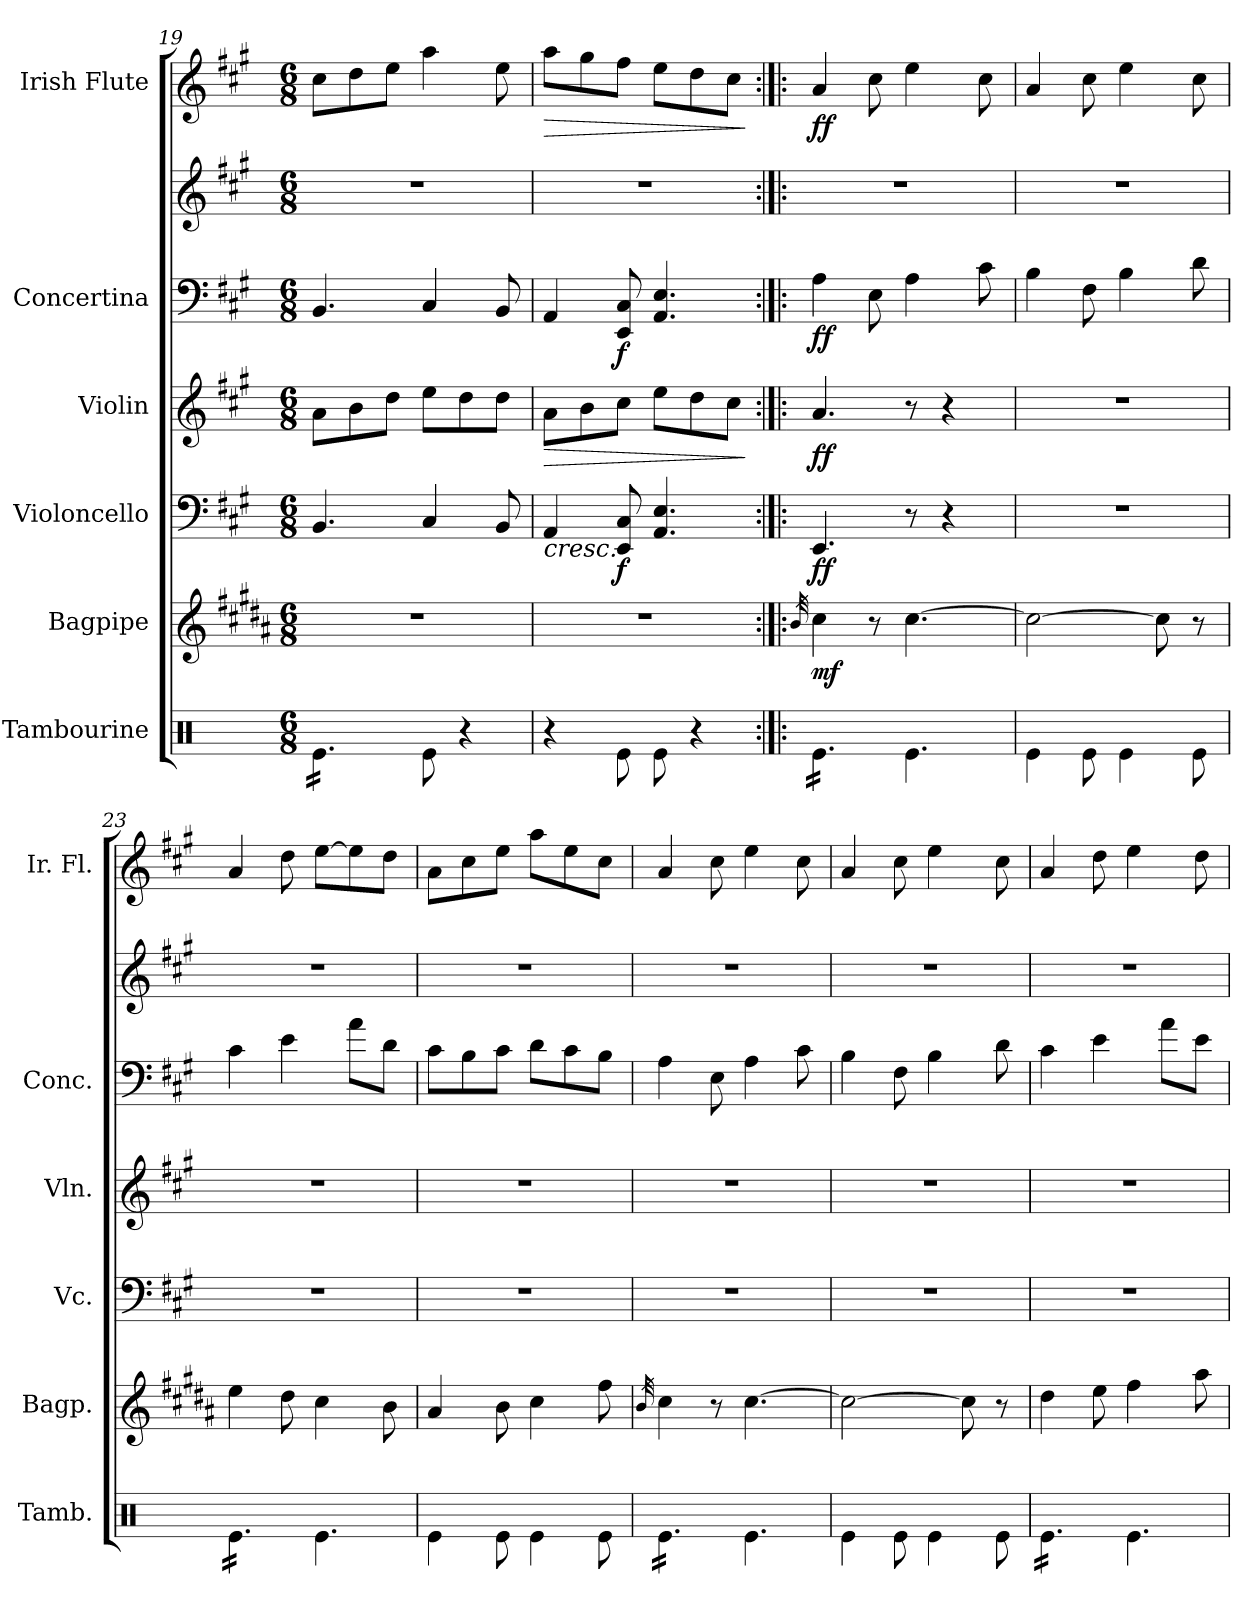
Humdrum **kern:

**kern	**kern	**dynam	**kern	**dynam	**kern	**dynam	**kern	**kern	**dynam	**kern	**dynam
*part6	*part5	*part5	*part4	*part4	*part3	*part3	*part2	*part2	*part2	*part1	*part1
*staff7	*staff6	*staff6	*staff5	*staff5	*staff4	*staff4	*staff3	*staff2	*staff2/3	*staff1	*staff1
*I"Tambourine	*I"Bagpipe	*	*I"Violoncello	*	*I"Violin	*	*I"Concertina	*	*	*I"Irish Flute	*
*I'Tamb.	*I'Bagp.	*	*I'Vc.	*	*I'Vln.	*	*I'Conc.	*	*	*I'Ir. Fl.	*
*clefX	*clefG2	*	*clefF4	*	*clefG2	*	*clefF4	*clefG2	*	*clefG2	*
*	*ITrd1c2	*	*	*	*	*	*	*	*	*	*
*k[]	*k[f#c#g#]	*	*k[f#c#g#]	*	*k[f#c#g#]	*	*k[f#c#g#]	*k[f#c#g#]	*	*k[f#c#g#]	*
*M6/8	*M6/8	*	*M6/8	*	*M6/8	*	*M6/8	*M6/8	*	*M6/8	*
=19	=19	=19	=19	=19	=19	=19	=19	=19	=19	=19	=19
*tremolo	*	*	*	*	*	*	*	*	*	*	*
16Re\LL	2.r	.	4.BB/	.	8a\L	.	4.BB/	2.r	.	8cc#\L	.
16Re\	.	.	.	.	.	.	.	.	.	.	.
16Re\	.	.	.	.	8b\	.	.	.	.	8dd\	.
16Re\	.	.	.	.	.	.	.	.	.	.	.
16Re\	.	.	.	.	8dd\J	.	.	.	.	8ee\J	.
16Re\JJ	.	.	.	.	.	.	.	.	.	.	.
*Xtremolo	*	*	*	*	*	*	*	*	*	*	*
8Re\	.	.	4C#/	.	8ee\L	.	4C#/	.	.	4aa\	.
4r	.	.	.	.	8dd\	.	.	.	.	.	.
.	.	.	8BB/	.	8dd\J	.	8BB/	.	.	8ee\	.
=20	=20	=20	=20	=20	=20	=20	=20	=20	=20	=20	=20
!	!	!	!	!LO:HP:b	!	!LO:HP:b	!	!	!	!	!LO:HP:b
4r	2.r	.	4AA/	<	8a\L	>	4AA/	2.r	.	8aa\L	>
.	.	.	.	.	8b\	.	.	.	.	8gg#\	.
!	!	!	!	!LO:DY:b	!	!	!	!	!LO:DY:b=2	!	!
8Re\	.	.	8EE/ 8C#/	f	8cc#\J	.	8EE/ 8C#/	.	f	8ff#\J	.
8Re\	.	.	4.AA/ 4.E/	.	8ee\L	.	4.AA/ 4.E/	.	.	8ee\L	.
4r	.	.	.	.	8dd\	.	.	.	.	8dd\	.
.	.	.	.	.	8cc#\J	.	.	.	.	8cc#\J	.
.	.	.	.	[	.	]	.	.	.	.	]
=21:|!|:	=21:|!|:	=21:|!|:	=21:|!|:	=21:|!|:	=21:|!|:	=21:|!|:	=21:|!|:	=21:|!|:	=21:|!|:	=21:|!|:	=21:|!|:
.	32qa/	.	.	.	.	.	.	.	.	.	.
!	!	!LO:DY:b	!	!LO:DY:b	!	!LO:DY:b	!	!	!LO:DY:b=2	!	!LO:DY:b
*tremolo	*	*	*	*	*	*	*	*	*	*	*
16Re\LL	4b\	mf	4.EE/	ff	4.a/	ff	4A\	2.r	ff	4a/	ff
16Re\	.	.	.	.	.	.	.	.	.	.	.
16Re\	.	.	.	.	.	.	.	.	.	.	.
16Re\	.	.	.	.	.	.	.	.	.	.	.
16Re\	8r	.	.	.	.	.	8E\	.	.	8cc#\	.
16Re\JJ	.	.	.	.	.	.	.	.	.	.	.
*Xtremolo	*	*	*	*	*	*	*	*	*	*	*
4.Re\	[4.b\	.	8r	.	8r	.	4A\	.	.	4ee\	.
.	.	.	4r	.	4r	.	.	.	.	.	.
.	.	.	.	.	.	.	8c#\	.	.	8cc#\	.
=22	=22	=22	=22	=22	=22	=22	=22	=22	=22	=22	=22
4Re\	2b\_	.	2.r	.	2.r	.	4B\	2.r	.	4a/	.
8Re\	.	.	.	.	.	.	8F#\	.	.	8cc#\	.
4Re\	.	.	.	.	.	.	4B\	.	.	4ee\	.
.	8b\]	.	.	.	.	.	.	.	.	.	.
8Re\	8r	.	.	.	.	.	8d\	.	.	8cc#\	.
!!LO:PB:g=z
=23	=23	=23	=23	=23	=23	=23	=23	=23	=23	=23	=23
*tremolo	*	*	*	*	*	*	*	*	*	*	*
16Re\LL	4dd\	.	2.r	.	2.r	.	4c#\	2.r	.	4a/	.
16Re\	.	.	.	.	.	.	.	.	.	.	.
16Re\	.	.	.	.	.	.	.	.	.	.	.
16Re\	.	.	.	.	.	.	.	.	.	.	.
16Re\	8cc#\	.	.	.	.	.	4e\	.	.	8dd\	.
16Re\JJ	.	.	.	.	.	.	.	.	.	.	.
*Xtremolo	*	*	*	*	*	*	*	*	*	*	*
4.Re\	4b\	.	.	.	.	.	.	.	.	[8ee\L	.
.	.	.	.	.	.	.	8a\L	.	.	8ee\]	.
.	8a\	.	.	.	.	.	8d\J	.	.	8dd\J	.
=24	=24	=24	=24	=24	=24	=24	=24	=24	=24	=24	=24
4Re\	4g#/	.	2.r	.	2.r	.	8c#\L	2.r	.	8a\L	.
.	.	.	.	.	.	.	8B\	.	.	8cc#\	.
8Re\	8a\	.	.	.	.	.	8c#\J	.	.	8ee\J	.
4Re\	4b\	.	.	.	.	.	8d\L	.	.	8aa\L	.
.	.	.	.	.	.	.	8c#\	.	.	8ee\	.
8Re\	8ee\	.	.	.	.	.	8B\J	.	.	8cc#\J	.
=25	=25	=25	=25	=25	=25	=25	=25	=25	=25	=25	=25
.	32qa/	.	.	.	.	.	.	.	.	.	.
*tremolo	*	*	*	*	*	*	*	*	*	*	*
16Re\LL	4b\	.	2.r	.	2.r	.	4A\	2.r	.	4a/	.
16Re\	.	.	.	.	.	.	.	.	.	.	.
16Re\	.	.	.	.	.	.	.	.	.	.	.
16Re\	.	.	.	.	.	.	.	.	.	.	.
16Re\	8r	.	.	.	.	.	8E\	.	.	8cc#\	.
16Re\JJ	.	.	.	.	.	.	.	.	.	.	.
*Xtremolo	*	*	*	*	*	*	*	*	*	*	*
4.Re\	[4.b\	.	.	.	.	.	4A\	.	.	4ee\	.
.	.	.	.	.	.	.	8c#\	.	.	8cc#\	.
=26	=26	=26	=26	=26	=26	=26	=26	=26	=26	=26	=26
4Re\	2b\_	.	2.r	.	2.r	.	4B\	2.r	.	4a/	.
8Re\	.	.	.	.	.	.	8F#\	.	.	8cc#\	.
4Re\	.	.	.	.	.	.	4B\	.	.	4ee\	.
.	8b\]	.	.	.	.	.	.	.	.	.	.
8Re\	8r	.	.	.	.	.	8d\	.	.	8cc#\	.
=27	=27	=27	=27	=27	=27	=27	=27	=27	=27	=27	=27
*tremolo	*	*	*	*	*	*	*	*	*	*	*
16Re\LL	4cc#\	.	2.r	.	2.r	.	4c#\	2.r	.	4a/	.
16Re\	.	.	.	.	.	.	.	.	.	.	.
16Re\	.	.	.	.	.	.	.	.	.	.	.
16Re\	.	.	.	.	.	.	.	.	.	.	.
16Re\	8dd\	.	.	.	.	.	4e\	.	.	8dd\	.
16Re\JJ	.	.	.	.	.	.	.	.	.	.	.
*Xtremolo	*	*	*	*	*	*	*	*	*	*	*
4.Re\	4ee\	.	.	.	.	.	.	.	.	4ee\	.
.	.	.	.	.	.	.	8a\L	.	.	.	.
.	8gg#\	.	.	.	.	.	8e\J	.	.	8dd\	.
=	=	=	=	=	=	=	=	=	=	=	=
*-	*-	*-	*-	*-	*-	*-	*-	*-	*-	*-	*-
